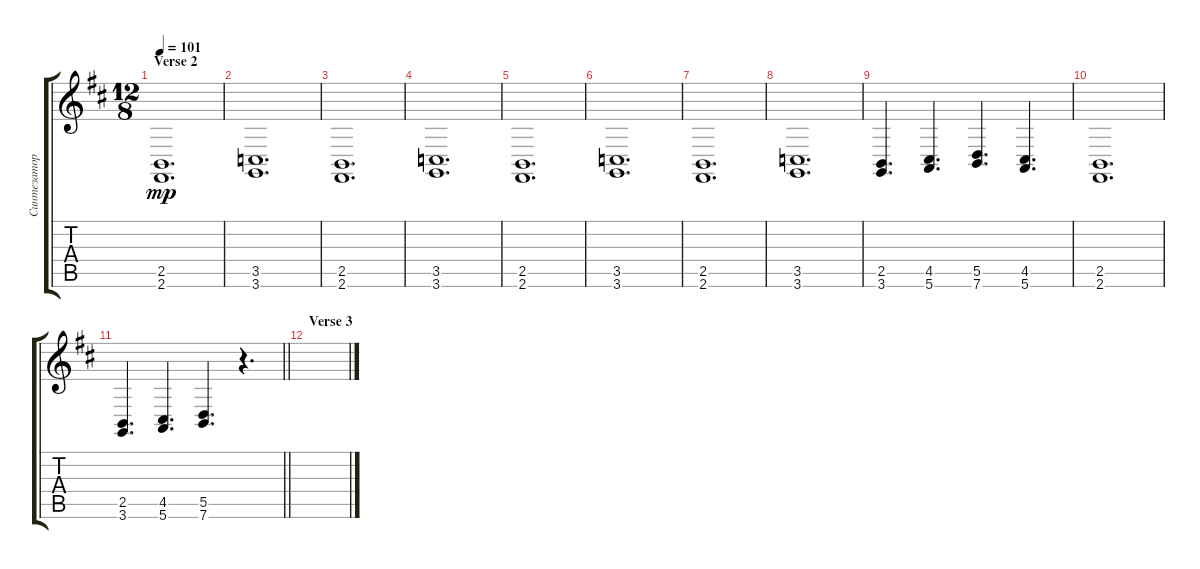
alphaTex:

\track ("Синтезатор" "Синтезатор") {instrument pad7halo}
\staff {score tabs}
\tuning (E4 B3 G3 D3 A2 E2) {hide}
\ts (12 8)
\section ("" "Verse 2")
\tempo 101
\clef g2
\ks bminor
(2.5 2.6).1{d dy mp} |
(3.5 3.6).1{d} |
(2.5 2.6).1{d} |
(3.5 3.6).1{d} |
(2.5 2.6).1{d} |
(3.5 3.6).1{d} |
(2.5 2.6).1{d} |
(3.5 3.6).1{d} |
(2.5 3.6).4{d} (4.5 5.6).4{d} (5.5 7.6).4{d} (4.5 5.6).4{d} |
(2.5 2.6).1{d} |
\barLineRight lightlight
(2.5 3.6).4{d} (4.5 5.6).4{d} (5.5 7.6).4{d} r.4{d} |
\section ("" "Verse 3")
